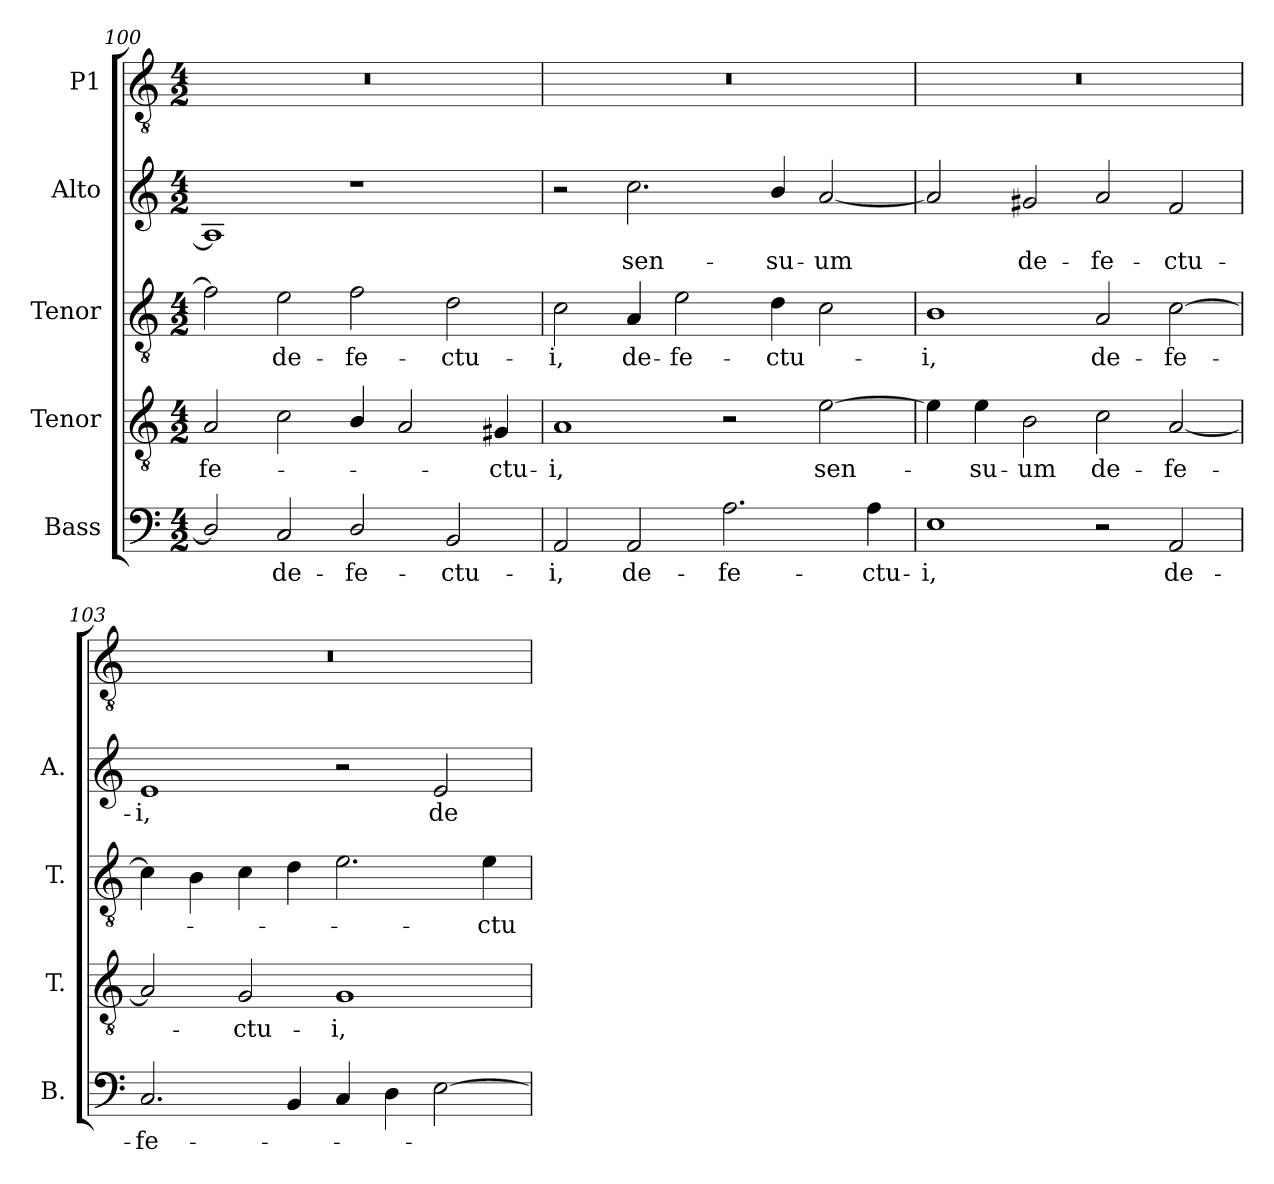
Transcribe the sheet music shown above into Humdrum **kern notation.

**kern	**text	**kern	**text	**kern	**text	**kern	**text	**kern
*part5	*part5	*part4	*part4	*part3	*part3	*part2	*part2	*part1
*staff5	*staff5	*staff4	*staff4	*staff3	*staff3	*staff2	*staff2	*staff1
*I"Bass	*	*I"Tenor	*	*I"Tenor	*	*I"Alto	*	*I"P1
*I'B.	*	*I'T.	*	*I'T.	*	*I'A.	*	*
*clefF4	*	*clefGv2	*	*clefGv2	*	*clefG2	*	*clefGv2
*	*	*ITrd7c12	*	*ITrd7c12	*	*	*	*ITrd7c12
*k[]	*	*k[]	*	*k[]	*	*k[]	*	*k[]
*C:	*	*C:	*	*C:	*	*C:	*	*C:
*M4/2	*	*M4/2	*	*M4/2	*	*M4/2	*	*M4/2
=100	=100	=100	=100	=100	=100	=100	=100	=100
!	!	!	!LO:LY:b:color=#000000	!	!	!	!	!LO:N:vis=1
2Di/]	.	2AAi/	-fe-	2Fi\]	.	1Ai]	.	0r
!	!LO:LY:b:color=#000000	!	!	!	!	!	!	!
!	!	!	!	!	!LO:LY:b:color=#000000	!	!	!
2Ci/	de-	2Ci\	.	2Ei\	de-	.	.	.
!	!LO:LY:b:color=#000000	!	!	!	!	!	!	!
!	!	!	!	!	!LO:LY:b:color=#000000	!	!	!
2Di/	-fe-	4BBi/	.	2Fi\	-fe-	1r	.	.
.	.	2AAi/	.	.	.	.	.	.
!	!LO:LY:b:color=#000000	!	!	!	!	!	!	!
!	!	!	!	!	!LO:LY:b:color=#000000	!	!	!
2BBi/	-ctu-	.	.	2Di\	-ctu-	.	.	.
!	!	!	!LO:LY:b:color=#000000	!	!	!	!	!
.	.	4GG#Xi/	-ctu-	.	.	.	.	.
=101	=101	=101	=101	=101	=101	=101	=101	=101
!	!LO:LY:b:color=#000000	!	!	!	!	!	!	!
!	!	!	!LO:LY:b:color=#000000	!	!	!	!	!
!	!	!	!	!	!LO:LY:b:color=#000000	!	!	!LO:N:vis=1
2AAi/	-i,	1AAi	-i,	2Ci\	-i,	2r	.	0r
!	!LO:LY:b:color=#000000	!	!	!	!	!	!	!
!	!	!	!	!	!LO:LY:b:color=#000000	!	!	!
!	!	!	!	!	!	!	!LO:LY:b:color=#000000	!
2AAi/	de-	.	.	4AAi/	de-	2.cci\	sen-	.
!	!	!	!	!	!LO:LY:b:color=#000000	!	!	!
.	.	.	.	2Ei\	-fe-	.	.	.
!	!LO:LY:b:color=#000000	!	!	!	!	!	!	!
2.Ai\	-fe-	2r	.	.	.	.	.	.
!	!	!	!	!	!LO:LY:b:color=#000000	!	!	!
!	!	!	!	!	!	!	!LO:LY:b:color=#000000	!
.	.	.	.	4Di\	-ctu-	4bi/	-su-	.
!	!	!	!LO:LY:b:color=#000000	!	!	!	!	!
!	!	!	!	!	!	!	!LO:LY:b:color=#000000	!
.	.	[2Ei\	sen-	2Ci\	.	[2ai/	-um	.
!	!LO:LY:b:color=#000000	!	!	!	!	!	!	!
4Ai\	-ctu-	.	.	.	.	.	.	.
!!LO:LB:g=z
=102	=102	=102	=102	=102	=102	=102	=102	=102
!	!LO:LY:b:color=#000000	!	!	!	!	!	!	!
!	!	!	!	!	!LO:LY:b:color=#000000	!	!	!LO:N:vis=1
1Ei	-i,	4Ei\]	.	1BBi	-i,	2ai/]	.	0r
!	!	!	!LO:LY:b:color=#000000	!	!	!	!	!
.	.	4Ei\	-su-	.	.	.	.	.
!	!	!	!LO:LY:b:color=#000000	!	!	!	!	!
!	!	!	!	!	!	!	!LO:LY:b:color=#000000	!
.	.	2BBi\	-um	.	.	2g#Xi/	de-	.
!	!	!	!LO:LY:b:color=#000000	!	!	!	!	!
!	!	!	!	!	!LO:LY:b:color=#000000	!	!	!
!	!	!	!	!	!	!	!LO:LY:b:color=#000000	!
2r	.	2Ci\	de-	2AAi/	de-	2ai/	-fe-	.
!	!LO:LY:b:color=#000000	!	!	!	!	!	!	!
!	!	!	!LO:LY:b:color=#000000	!	!	!	!	!
!	!	!	!	!	!LO:LY:b:color=#000000	!	!	!
!	!	!	!	!	!	!	!LO:LY:b:color=#000000	!
2AAi/	de-	[2AAi/	-fe-	[2Ci\	-fe-	2fi/	-ctu-	.
=103	=103	=103	=103	=103	=103	=103	=103	=103
!	!LO:LY:b:color=#000000	!	!	!	!	!	!	!
!	!	!	!	!	!	!	!LO:LY:b:color=#000000	!LO:N:vis=1
2.Ci/	-fe-	2AAi/]	.	4Ci\]	.	1ei	-i,	0r
.	.	.	.	4BBi\	.	.	.	.
!	!	!	!LO:LY:b:color=#000000	!	!	!	!	!
.	.	2GGi/	-ctu-	4Ci\	.	.	.	.
4BBi/	.	.	.	4Di\	.	.	.	.
!	!	!	!LO:LY:b:color=#000000	!	!	!	!	!
4Ci/	.	1GGi	-i,	2.Ei\	.	2r	.	.
4Di\	.	.	.	.	.	.	.	.
!	!	!	!	!	!	!	!LO:LY:b:color=#000000	!
[2Ei\	.	.	.	.	.	2ei/	de-	.
!	!	!	!	!	!LO:LY:b:color=#000000	!	!	!
.	.	.	.	4Ei\	-ctu-	.	.	.
=	=	=	=	=	=	=	=	=
*-	*-	*-	*-	*-	*-	*-	*-	*-
